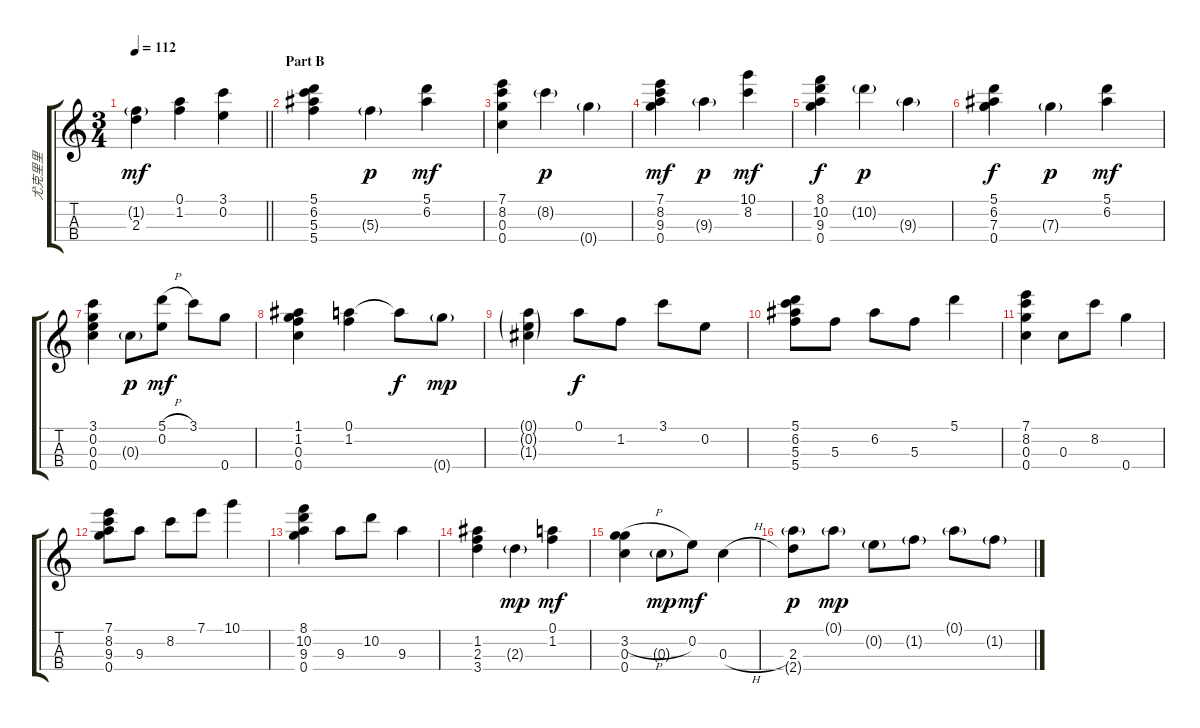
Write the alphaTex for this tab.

\track ("尤克里里" "尤克里里") {instrument acousticguitarsteel}
\staff {score tabs}
\tuning (A4 E4 C4 G4) {hide}
\ts (3 4)
\tempo 112
\clef g2
\barLineRight lightlight
\ks c
(1.2{g} 2.3).4{dy mf} (0.1 1.2).4 (3.1 0.2).4 |
\section ("" "Part B")
(5.1 6.2 5.3 5.4).4 5.3{g}.4{dy p} (5.1 6.2).4{dy mf} |
(7.1 8.2 0.3 0.4).4 8.2{g}.4{dy p} 0.4{g}.4 |
(7.1 8.2 9.3 0.4).4{dy mf} 9.3{g}.4{dy p} (10.1 8.2).4{dy mf} |
(8.1 10.2 9.3 0.4).4{dy f} 10.2{g}.4{dy p} 9.3{g}.4 |
(5.1 6.2 7.3 0.4).4{dy f} 7.3{g}.4{dy p} (5.1 6.2).4{dy mf} |
(3.1 0.2 0.3 0.4).4 0.3{g}.8{dy p} (5.1{h} 0.2).8{dy mf} 3.1.8 0.4.8 |
(1.1 1.2 0.3 0.4).4 (0.1 1.2).4 0.1{t}.8{dy f} 0.4{g}.8{dy mp} |
(0.1{g} 0.2{g} 1.3{g}).4 0.1.8{dy f} 1.2.8 3.1.8 0.2.8 |
(5.1 6.2 5.3 5.4).8 5.3.8 6.2.8 5.3.8 5.1.4 |
(7.1 8.2 0.3 0.4).4 0.3.8 8.2.8 0.4.4 |
(7.1 8.2 9.3 0.4).8 9.3.8 8.2.8 7.1.8 10.1.4 |
(8.1 10.2 9.3 0.4).4 9.3.8 10.2.8 9.3.4 |
(1.2 2.3 3.4).4 2.3{g}.4{dy mp} (0.1 1.2).4{dy mf} |
(3.2{h} 0.3 0.4).4 0.3{g}.8{dy mp} 0.2.8{dy mf} 0.3{h}.4 |
(2.3 2.4{g}).8{dy p} 0.1{g}.8{dy mp} 0.2{g}.8 1.2{g}.8 0.1{g}.8 1.2{g}.8
